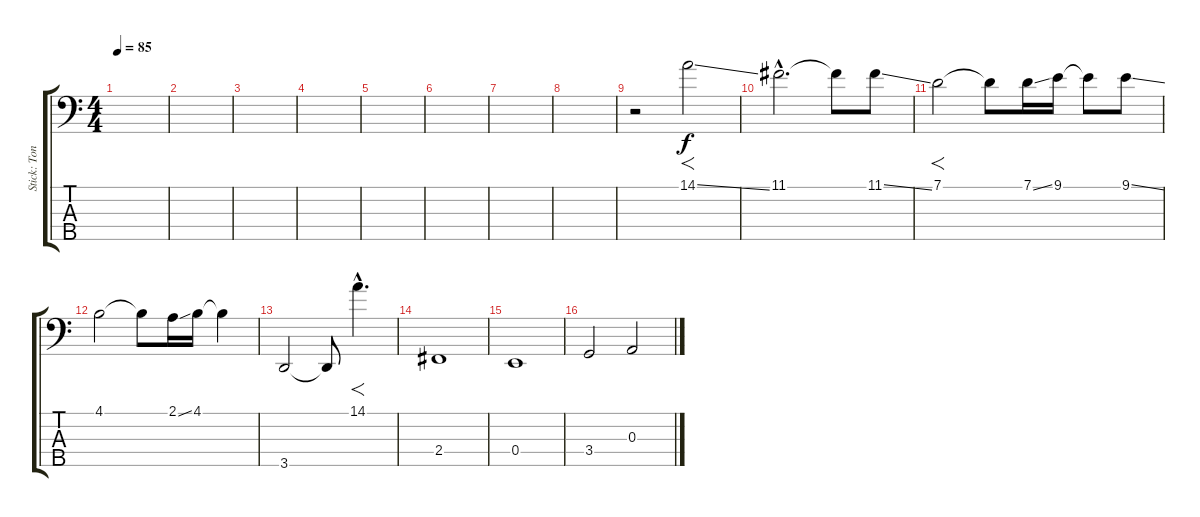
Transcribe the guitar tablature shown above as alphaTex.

\track ("Stick: Tony Levin" "Stick: Ton") {instrument fretlessbass}
\staff {score tabs}
\tuning (G2 D2 A1 E1 B0) {hide}
\ts (4 4)
\tempo 85
\tempo 74
\tempo 85
\clef f4
\ks c
|
|
|
|
|
|
|
|
r.2 14.1{ss}.2{f} |
11.1{hac}.2{d} 11.1{t}.8 11.1{ss}.8 |
7.1.2{f} 7.1{t}.8 7.1{ss}.16 9.1.16 9.1{t}.8 9.1{ss}.8 |
4.1.2 4.1{t}.8 2.1{ss}.16 4.1.16 4.1{t}.4 |
3.5.2 3.5{t}.8 14.1{hac}.4{f d} |
2.4.1 |
0.4.1 |
3.4.2 0.3.2
